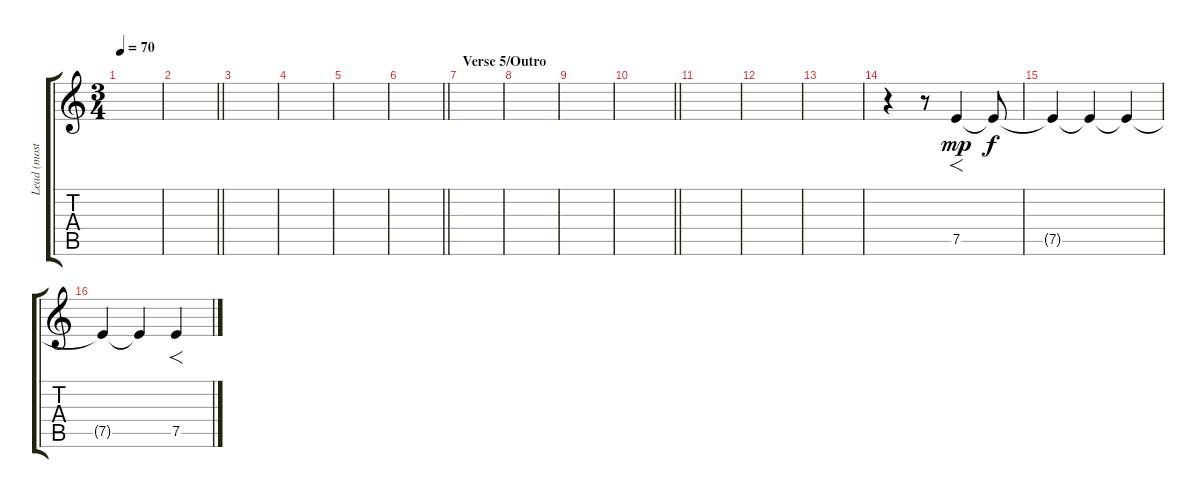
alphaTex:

\track ("Lead (mostly feedback)" "Lead (most") {instrument overdrivenguitar}
\staff {score tabs}
\tuning (E4 B3 G3 D3 A2 E2) {hide}
\ts (3 4)
\tempo 70
\clef g2
\ks c
|
\barLineRight lightlight
|
|
|
|
\barLineRight lightlight
|
\section ("" "Verse 5/Outro")
|
|
|
\barLineRight lightlight
|
|
|
|
r.4 r.8 7.5.4{f dy mp volume 12} 7.5{t}.8{dy f} |
7.5{t}.4 7.5{t}.4{volume 0} 7.5{t}.4 |
7.5{t}.4 7.5{t}.4 7.5.4{f volume 12}
